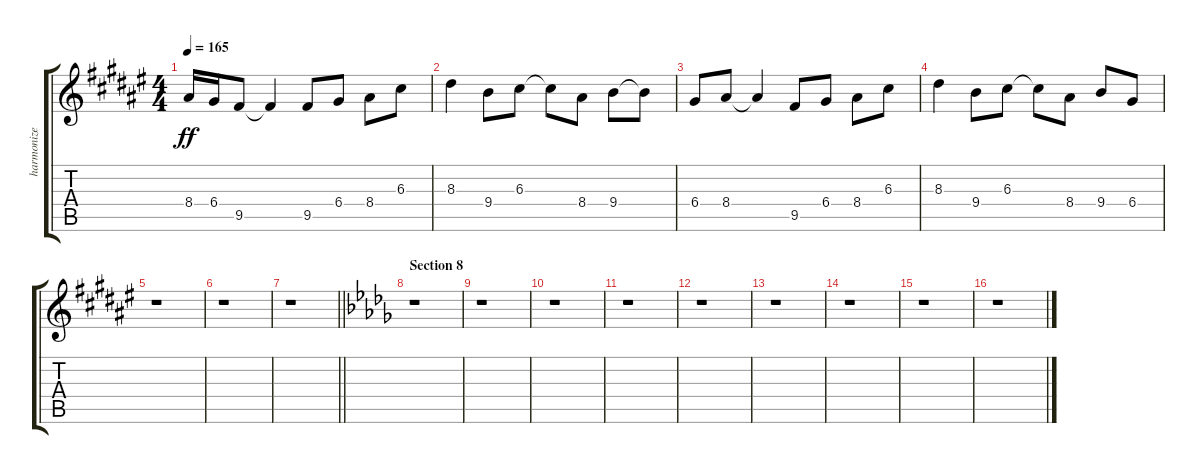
\track (" harmonized guitar" " harmonize") {instrument distortionguitar}
\staff {score tabs}
\tuning (E4 B3 G3 D3 A2 E2) {hide}
\ts (4 4)
\tempo 165
\clef g2
\ks d#minor
8.4.16{dy ff} 6.4.16 9.5.8 9.5{t}.4 9.5.8 6.4.8 8.4.8 6.3.8 |
\ks f#
8.3.4 9.4.8 6.3.8 6.3{t}.8 8.4.8 9.4.8 9.4{t}.8 |
\ks d#minor
6.4.8 8.4.8 8.4{t}.4 9.5.8 6.4.8 8.4.8 6.3.8 |
8.3.4 9.4.8 6.3.8 6.3{t}.8 8.4.8 9.4.8 6.4.8 |
r.1 |
\ks f#
r.1 |
\barLineRight lightlight
\ks d#minor
r.1 |
\section ("" "Section 8")
\ks db
r.1 |
r.1 |
r.1 |
r.1 |
r.1 |
r.1 |
r.1 |
r.1 |
r.1
